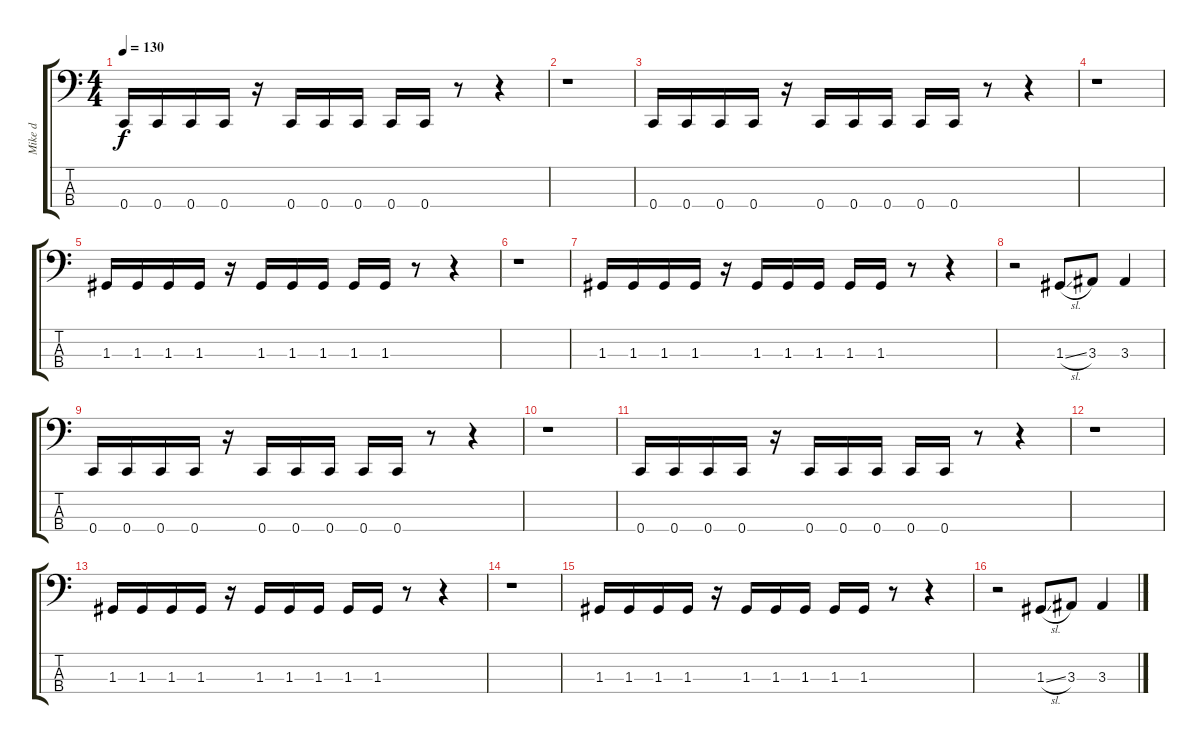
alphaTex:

\track ("Mike d" "Mike d") {solo instrument electricbassfinger}
\staff {score tabs}
\tuning (F2 C2 G1 C1) {hide}
\ts (4 4)
\tempo 130
\clef f4
\ks c
0.4.16{dy f} 0.4.16 0.4.16 0.4.16 r.16 0.4.16 0.4.16 0.4.16 0.4.16 0.4.16 r.8 r.4 |
r.1 |
0.4.16 0.4.16 0.4.16 0.4.16 r.16 0.4.16 0.4.16 0.4.16 0.4.16 0.4.16 r.8 r.4 |
r.1 |
1.3.16 1.3.16 1.3.16 1.3.16 r.16 1.3.16 1.3.16 1.3.16 1.3.16 1.3.16 r.8 r.4 |
r.1 |
1.3.16 1.3.16 1.3.16 1.3.16 r.16 1.3.16 1.3.16 1.3.16 1.3.16 1.3.16 r.8 r.4 |
r.2 1.3{sl}.8 3.3.8 3.3.4 |
0.4.16 0.4.16 0.4.16 0.4.16 r.16 0.4.16 0.4.16 0.4.16 0.4.16 0.4.16 r.8 r.4 |
r.1 |
0.4.16 0.4.16 0.4.16 0.4.16 r.16 0.4.16 0.4.16 0.4.16 0.4.16 0.4.16 r.8 r.4 |
r.1 |
1.3.16 1.3.16 1.3.16 1.3.16 r.16 1.3.16 1.3.16 1.3.16 1.3.16 1.3.16 r.8 r.4 |
r.1 |
1.3.16 1.3.16 1.3.16 1.3.16 r.16 1.3.16 1.3.16 1.3.16 1.3.16 1.3.16 r.8 r.4 |
r.2 1.3{sl}.8 3.3.8 3.3.4
